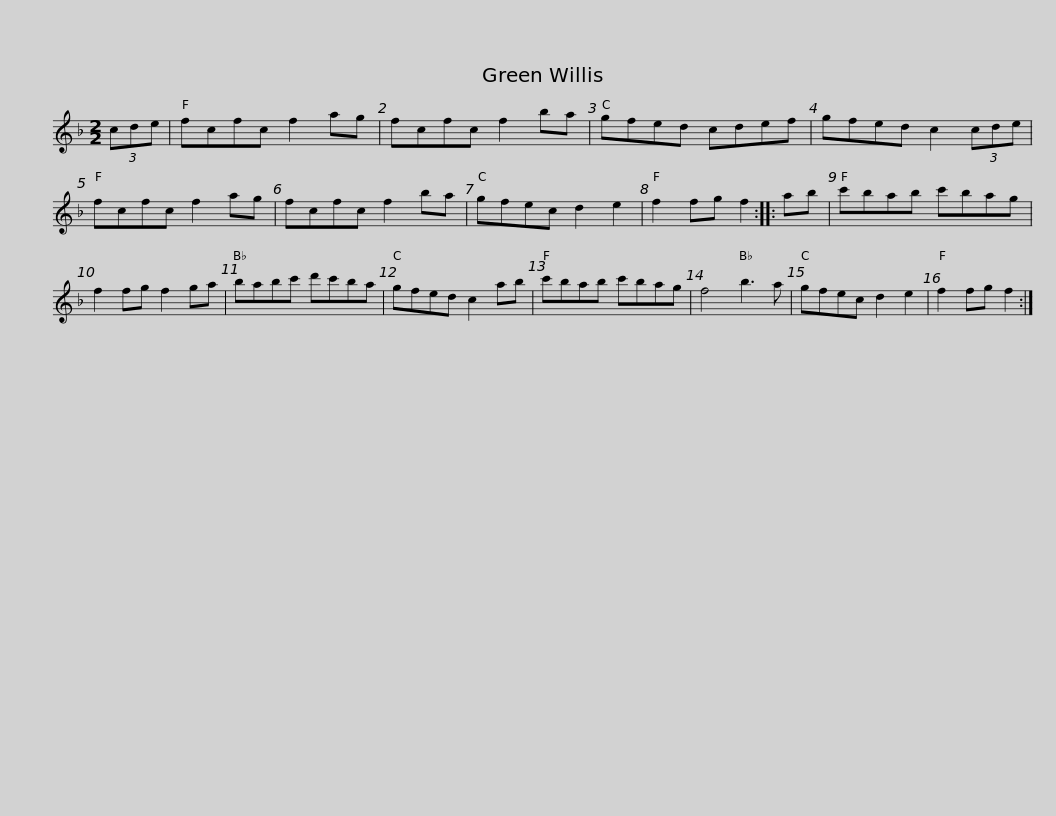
X:1
L:1/8
M:2/2
I:linebreak $
K:F
V:1 treble
V:1
 (3cde | fcfc f2 ag | fcfc f2 ba | gfed cdef | gfed c2 (3cde | %5
 fcfc f2 ag |$ fcfc f2 ba | gfec d2 e2 | f2 fg f2 :: ab | %10
 c'bab c'bag | f2 fg f2 ga |$ babc' d'c'ba | gfed c2 ab | c'bab c'bag | %15
 f4 b3 a | gfec d2 e2 | f2 fg f2 :| %18
